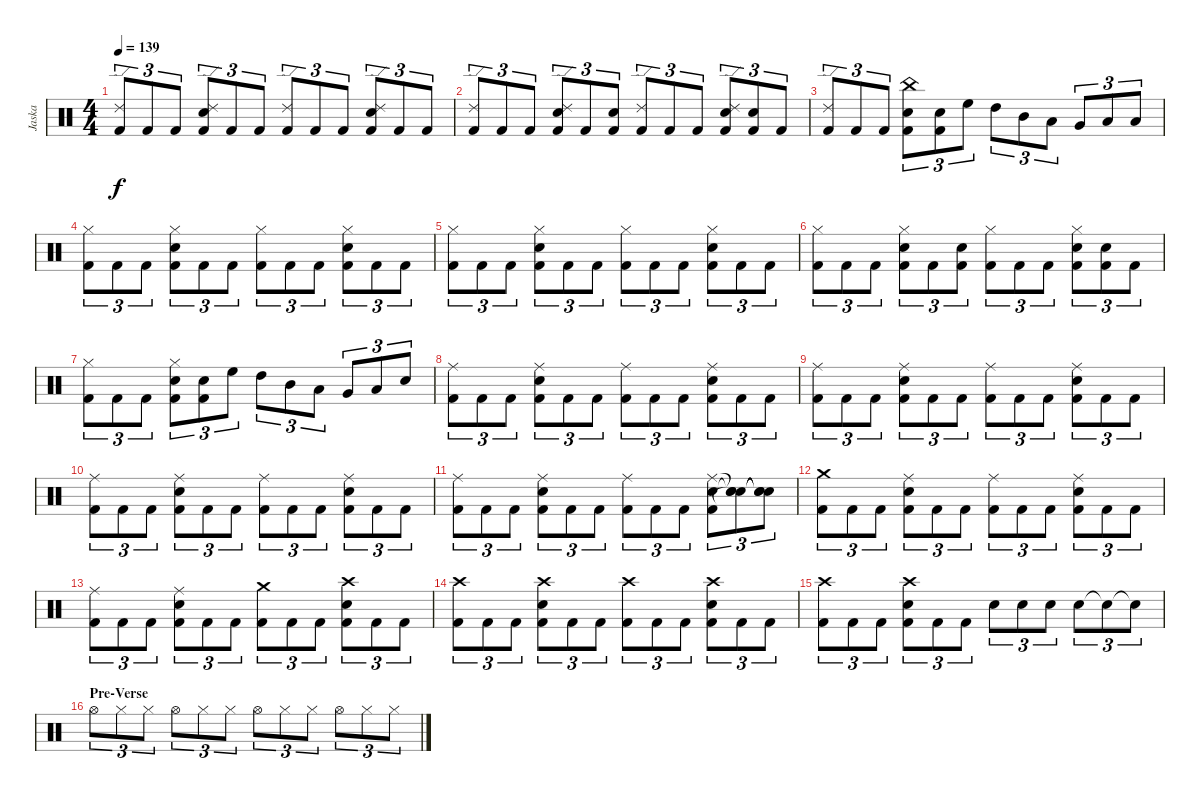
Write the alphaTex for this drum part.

\track ("Jaska" "Jaska") {instrument percussion}
\staff {score}
\articulation defaults
\ts (4 4)
\tempo 139
\clef neutral
\ks c
("Ride (edge) 2" "Kick (hit) 2").8{tu (3 2) dy f} "Kick (hit) 2".8{tu (3 2)} "Kick (hit) 2".8{tu (3 2)} ("Ride (edge) 2" "Snare (hit) 2" "Kick (hit) 2").8{tu (3 2)} "Kick (hit) 2".8{tu (3 2)} "Kick (hit) 2".8{tu (3 2)} ("Ride (edge) 2" "Kick (hit) 2").8{tu (3 2)} "Kick (hit) 2".8{tu (3 2)} "Kick (hit) 2".8{tu (3 2)} ("Ride (edge) 2" "Snare (hit) 2" "Kick (hit) 2").8{tu (3 2)} "Kick (hit) 2".8{tu (3 2)} "Kick (hit) 2".8{tu (3 2)} |
("Ride (edge) 2" "Kick (hit) 2").8{tu (3 2)} "Kick (hit) 2".8{tu (3 2)} "Kick (hit) 2".8{tu (3 2)} ("Ride (edge) 2" "Snare (hit) 2" "Kick (hit) 2").8{tu (3 2)} "Kick (hit) 2".8{tu (3 2)} ("Snare (hit) 2" "Kick (hit) 2").8{tu (3 2)} ("Ride (edge) 2" "Kick (hit) 2").8{tu (3 2)} "Kick (hit) 2".8{tu (3 2)} "Kick (hit) 2".8{tu (3 2)} ("Ride (edge) 2" "Snare (hit) 2" "Kick (hit) 2").8{tu (3 2)} ("Snare (hit) 2" "Kick (hit) 2").8{tu (3 2)} "Kick (hit) 2".8{tu (3 2)} |
("Ride (edge) 2" "Kick (hit) 2").8{tu (3 2)} "Kick (hit) 2".8{tu (3 2)} "Kick (hit) 2".8{tu (3 2)} ("China (hit)" "Snare (hit) 2" "Kick (hit) 2").8{tu (3 2)} ("Snare (hit) 2" "Kick (hit) 2").8{tu (3 2)} "High Floor Tom (hit)".8{tu (3 2)} "High Tom (hit)".8{tu (3 2)} "Mid Tom (hit)".8{tu (3 2)} "Low Tom (hit)".8{tu (3 2)} "Very Low Tom (hit)".8{tu (3 2)} "Low Floor Tom (hit)".8{tu (3 2)} "Low Floor Tom (hit)".8{tu (3 2)} |
("Hi-Hat (closed)" "Kick (hit) 2").8{tu (3 2)} "Kick (hit) 2".8{tu (3 2)} "Kick (hit) 2".8{tu (3 2)} ("Hi-Hat (closed)" "Snare (hit) 2" "Kick (hit) 2").8{tu (3 2)} "Kick (hit) 2".8{tu (3 2)} "Kick (hit) 2".8{tu (3 2)} ("Hi-Hat (closed)" "Kick (hit) 2").8{tu (3 2)} "Kick (hit) 2".8{tu (3 2)} "Kick (hit) 2".8{tu (3 2)} ("Hi-Hat (closed)" "Snare (hit) 2" "Kick (hit) 2").8{tu (3 2)} "Kick (hit) 2".8{tu (3 2)} "Kick (hit) 2".8{tu (3 2)} |
("Hi-Hat (closed)" "Kick (hit) 2").8{tu (3 2)} "Kick (hit) 2".8{tu (3 2)} "Kick (hit) 2".8{tu (3 2)} ("Hi-Hat (closed)" "Snare (hit) 2" "Kick (hit) 2").8{tu (3 2)} "Kick (hit) 2".8{tu (3 2)} "Kick (hit) 2".8{tu (3 2)} ("Hi-Hat (closed)" "Kick (hit) 2").8{tu (3 2)} "Kick (hit) 2".8{tu (3 2)} "Kick (hit) 2".8{tu (3 2)} ("Hi-Hat (closed)" "Snare (hit) 2" "Kick (hit) 2").8{tu (3 2)} "Kick (hit) 2".8{tu (3 2)} "Kick (hit) 2".8{tu (3 2)} |
("Hi-Hat (closed)" "Kick (hit) 2").8{tu (3 2)} "Kick (hit) 2".8{tu (3 2)} "Kick (hit) 2".8{tu (3 2)} ("Hi-Hat (closed)" "Snare (hit) 2" "Kick (hit) 2").8{tu (3 2)} "Kick (hit) 2".8{tu (3 2)} ("Snare (hit) 2" "Kick (hit) 2").8{tu (3 2)} ("Hi-Hat (closed)" "Kick (hit) 2").8{tu (3 2)} "Kick (hit) 2".8{tu (3 2)} "Kick (hit) 2".8{tu (3 2)} ("Hi-Hat (closed)" "Snare (hit) 2" "Kick (hit) 2").8{tu (3 2)} ("Snare (hit) 2" "Kick (hit) 2").8{tu (3 2)} "Kick (hit) 2".8{tu (3 2)} |
("Hi-Hat (closed)" "Kick (hit) 2").8{tu (3 2)} "Kick (hit) 2".8{tu (3 2)} "Kick (hit) 2".8{tu (3 2)} ("Hi-Hat (closed)" "Snare (hit) 2" "Kick (hit) 2").8{tu (3 2)} ("Snare (hit) 2" "Kick (hit) 2").8{tu (3 2)} "High Floor Tom (hit)".8{tu (3 2)} "High Tom (hit)".8{tu (3 2)} "Mid Tom (hit)".8{tu (3 2)} "Low Tom (hit)".8{tu (3 2)} "Very Low Tom (hit)".8{tu (3 2)} "Low Floor Tom (hit)".8{tu (3 2)} "Snare (hit) 2".8{tu (3 2)} |
("Ride (middle)" "Kick (hit) 2").8{tu (3 2)} "Kick (hit) 2".8{tu (3 2)} "Kick (hit) 2".8{tu (3 2)} ("Ride (middle)" "Snare (hit) 2" "Kick (hit) 2").8{tu (3 2)} "Kick (hit) 2".8{tu (3 2)} "Kick (hit) 2".8{tu (3 2)} ("Ride (middle)" "Kick (hit) 2").8{tu (3 2)} "Kick (hit) 2".8{tu (3 2)} "Kick (hit) 2".8{tu (3 2)} ("Ride (middle)" "Snare (hit) 2" "Kick (hit) 2").8{tu (3 2)} "Kick (hit) 2".8{tu (3 2)} "Kick (hit) 2".8{tu (3 2)} |
("Ride (middle)" "Kick (hit) 2").8{tu (3 2)} "Kick (hit) 2".8{tu (3 2)} "Kick (hit) 2".8{tu (3 2)} ("Ride (middle)" "Snare (hit) 2" "Kick (hit) 2").8{tu (3 2)} "Kick (hit) 2".8{tu (3 2)} "Kick (hit) 2".8{tu (3 2)} ("Ride (middle)" "Kick (hit) 2").8{tu (3 2)} "Kick (hit) 2".8{tu (3 2)} "Kick (hit) 2".8{tu (3 2)} ("Ride (middle)" "Snare (hit) 2" "Kick (hit) 2").8{tu (3 2)} "Kick (hit) 2".8{tu (3 2)} "Kick (hit) 2".8{tu (3 2)} |
("Ride (middle)" "Kick (hit) 2").8{tu (3 2)} "Kick (hit) 2".8{tu (3 2)} "Kick (hit) 2".8{tu (3 2)} ("Ride (middle)" "Snare (hit) 2" "Kick (hit) 2").8{tu (3 2)} "Kick (hit) 2".8{tu (3 2)} "Kick (hit) 2".8{tu (3 2)} ("Ride (middle)" "Kick (hit) 2").8{tu (3 2)} "Kick (hit) 2".8{tu (3 2)} "Kick (hit) 2".8{tu (3 2)} ("Ride (middle)" "Snare (hit) 2" "Kick (hit) 2").8{tu (3 2)} "Kick (hit) 2".8{tu (3 2)} "Kick (hit) 2".8{tu (3 2)} |
("Ride (middle)" "Kick (hit) 2").8{tu (3 2)} "Kick (hit) 2".8{tu (3 2)} "Kick (hit) 2".8{tu (3 2)} ("Ride (middle)" "Snare (hit) 2" "Kick (hit) 2").8{tu (3 2)} "Kick (hit) 2".8{tu (3 2)} "Kick (hit) 2".8{tu (3 2)} ("Ride (middle)" "Kick (hit) 2").8{tu (3 2)} "Kick (hit) 2".8{tu (3 2)} "Kick (hit) 2".8{tu (3 2)} ("Ride (middle)" "Snare (hit) 2" "Kick (hit) 2").8{tu (3 2)} ("Snare (hit)"{t} "Snare (hit)"{t} "Snare (hit)"{t}).8{tu (3 2)} ("Snare (hit)"{t} "Snare (hit)"{t} "Snare (hit)"{t}).8{tu (3 2)} |
("Crash medium (hit)" "Kick (hit) 2").8{tu (3 2)} "Kick (hit) 2".8{tu (3 2)} "Kick (hit) 2".8{tu (3 2)} ("Ride (middle)" "Snare (hit) 2" "Kick (hit) 2").8{tu (3 2)} "Kick (hit) 2".8{tu (3 2)} "Kick (hit) 2".8{tu (3 2)} ("Ride (middle)" "Kick (hit) 2").8{tu (3 2)} "Kick (hit) 2".8{tu (3 2)} "Kick (hit) 2".8{tu (3 2)} ("Ride (middle)" "Snare (hit) 2" "Kick (hit) 2").8{tu (3 2)} "Kick (hit) 2".8{tu (3 2)} "Kick (hit) 2".8{tu (3 2)} |
("Ride (middle)" "Kick (hit) 2").8{tu (3 2)} "Kick (hit) 2".8{tu (3 2)} "Kick (hit) 2".8{tu (3 2)} ("Ride (middle)" "Snare (hit) 2" "Kick (hit) 2").8{tu (3 2)} "Kick (hit) 2".8{tu (3 2)} "Kick (hit) 2".8{tu (3 2)} ("Crash medium (hit)" "Kick (hit) 2").8{tu (3 2)} "Kick (hit) 2".8{tu (3 2)} "Kick (hit) 2".8{tu (3 2)} ("Crash high (hit)" "Snare (hit) 2" "Kick (hit) 2").8{tu (3 2)} "Kick (hit) 2".8{tu (3 2)} "Kick (hit) 2".8{tu (3 2)} |
("Crash high (hit)" "Kick (hit) 2").8{tu (3 2)} "Kick (hit) 2".8{tu (3 2)} "Kick (hit) 2".8{tu (3 2)} ("Crash high (hit)" "Snare (hit) 2" "Kick (hit) 2").8{tu (3 2)} "Kick (hit) 2".8{tu (3 2)} "Kick (hit) 2".8{tu (3 2)} ("Crash high (hit)" "Kick (hit) 2").8{tu (3 2)} "Kick (hit) 2".8{tu (3 2)} "Kick (hit) 2".8{tu (3 2)} ("Crash high (hit)" "Snare (hit) 2" "Kick (hit) 2").8{tu (3 2)} "Kick (hit) 2".8{tu (3 2)} "Kick (hit) 2".8{tu (3 2)} |
("Crash high (hit)" "Kick (hit) 2").8{tu (3 2)} "Kick (hit) 2".8{tu (3 2)} "Kick (hit) 2".8{tu (3 2)} ("Crash high (hit)" "Snare (hit) 2" "Kick (hit) 2").8{tu (3 2)} "Kick (hit) 2".8{tu (3 2)} "Kick (hit) 2".8{tu (3 2)} "Snare (hit) 2".8{tu (3 2)} "Snare (hit) 2".8{tu (3 2)} "Snare (hit) 2".8{tu (3 2)} "Snare (hit) 2".8{tu (3 2)} "Snare (hit)"{t}.8{tu (3 2)} "Snare (hit)"{t}.8{tu (3 2)} |
\section ("" "Pre-Verse")
"Hi-Hat (open)".8{tu (3 2)} "Hi-Hat (closed)".8{tu (3 2)} "Hi-Hat (closed)".8{tu (3 2)} "Hi-Hat (open)".8{tu (3 2)} "Hi-Hat (closed)".8{tu (3 2)} "Hi-Hat (closed)".8{tu (3 2)} "Hi-Hat (open)".8{tu (3 2)} "Hi-Hat (closed)".8{tu (3 2)} "Hi-Hat (closed)".8{tu (3 2)} "Hi-Hat (open)".8{tu (3 2)} "Hi-Hat (closed)".8{tu (3 2)} "Hi-Hat (closed)".8{tu (3 2)}
